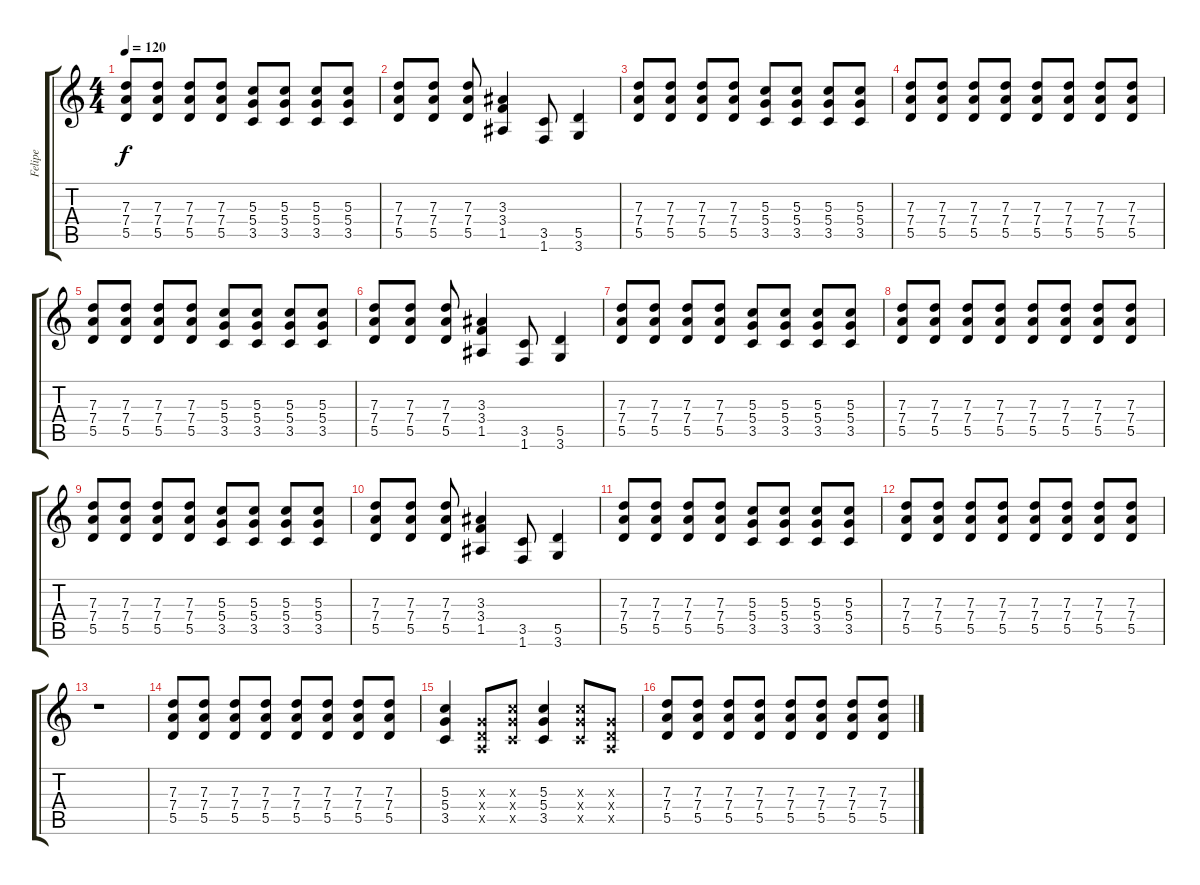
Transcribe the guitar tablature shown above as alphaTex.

\track ("Felipe" "Felipe") {instrument distortionguitar}
\staff {score tabs}
\tuning (E4 B3 G3 D3 A2 E2) {hide}
\ts (4 4)
\tempo 120
\clef g2
\ks c
(7.3 7.4 5.5).8{dy f} (7.3 7.4 5.5).8 (7.3 7.4 5.5).8 (7.3 7.4 5.5).8 (5.3 5.4 3.5).8 (5.3 5.4 3.5).8 (5.3 5.4 3.5).8 (5.3 5.4 3.5).8 |
(7.3 7.4 5.5).8 (7.3 7.4 5.5).8 (7.3 7.4 5.5).8 (3.3 3.4 1.5).4 (3.5 1.6).8 (5.5 3.6).4 |
(7.3 7.4 5.5).8 (7.3 7.4 5.5).8 (7.3 7.4 5.5).8 (7.3 7.4 5.5).8 (5.3 5.4 3.5).8 (5.3 5.4 3.5).8 (5.3 5.4 3.5).8 (5.3 5.4 3.5).8 |
(7.3 7.4 5.5).8 (7.3 7.4 5.5).8 (7.3 7.4 5.5).8 (7.3 7.4 5.5).8 (7.3 7.4 5.5).8 (7.3 7.4 5.5).8 (7.3 7.4 5.5).8 (7.3 7.4 5.5).8 |
(7.3 7.4 5.5).8 (7.3 7.4 5.5).8 (7.3 7.4 5.5).8 (7.3 7.4 5.5).8 (5.3 5.4 3.5).8 (5.3 5.4 3.5).8 (5.3 5.4 3.5).8 (5.3 5.4 3.5).8 |
(7.3 7.4 5.5).8 (7.3 7.4 5.5).8 (7.3 7.4 5.5).8 (3.3 3.4 1.5).4 (3.5 1.6).8 (5.5 3.6).4 |
(7.3 7.4 5.5).8 (7.3 7.4 5.5).8 (7.3 7.4 5.5).8 (7.3 7.4 5.5).8 (5.3 5.4 3.5).8 (5.3 5.4 3.5).8 (5.3 5.4 3.5).8 (5.3 5.4 3.5).8 |
(7.3 7.4 5.5).8 (7.3 7.4 5.5).8 (7.3 7.4 5.5).8 (7.3 7.4 5.5).8 (7.3 7.4 5.5).8 (7.3 7.4 5.5).8 (7.3 7.4 5.5).8 (7.3 7.4 5.5).8 |
(7.3 7.4 5.5).8 (7.3 7.4 5.5).8 (7.3 7.4 5.5).8 (7.3 7.4 5.5).8 (5.3 5.4 3.5).8 (5.3 5.4 3.5).8 (5.3 5.4 3.5).8 (5.3 5.4 3.5).8 |
(7.3 7.4 5.5).8 (7.3 7.4 5.5).8 (7.3 7.4 5.5).8 (3.3 3.4 1.5).4 (3.5 1.6).8 (5.5 3.6).4 |
(7.3 7.4 5.5).8 (7.3 7.4 5.5).8 (7.3 7.4 5.5).8 (7.3 7.4 5.5).8 (5.3 5.4 3.5).8 (5.3 5.4 3.5).8 (5.3 5.4 3.5).8 (5.3 5.4 3.5).8 |
(7.3 7.4 5.5).8 (7.3 7.4 5.5).8 (7.3 7.4 5.5).8 (7.3 7.4 5.5).8 (7.3 7.4 5.5).8 (7.3 7.4 5.5).8 (7.3 7.4 5.5).8 (7.3 7.4 5.5).8 |
r.1 |
(7.3 7.4 5.5).8 (7.3 7.4 5.5).8 (7.3 7.4 5.5).8 (7.3 7.4 5.5).8 (7.3 7.4 5.5).8 (7.3 7.4 5.5).8 (7.3 7.4 5.5).8 (7.3 7.4 5.5).8 |
(5.3 5.4 3.5).4 (0.3{x} 0.4{x} 0.5{x}).8 (5.3{x} 5.4{x} 3.5{x}).8 (5.3 5.4 3.5).4 (5.3{x} 5.4{x} 3.5{x}).8 (0.3{x} 0.4{x} 0.5{x}).8 |
(7.3 7.4 5.5).8 (7.3 7.4 5.5).8 (7.3 7.4 5.5).8 (7.3 7.4 5.5).8 (7.3 7.4 5.5).8 (7.3 7.4 5.5).8 (7.3 7.4 5.5).8 (7.3 7.4 5.5).8
